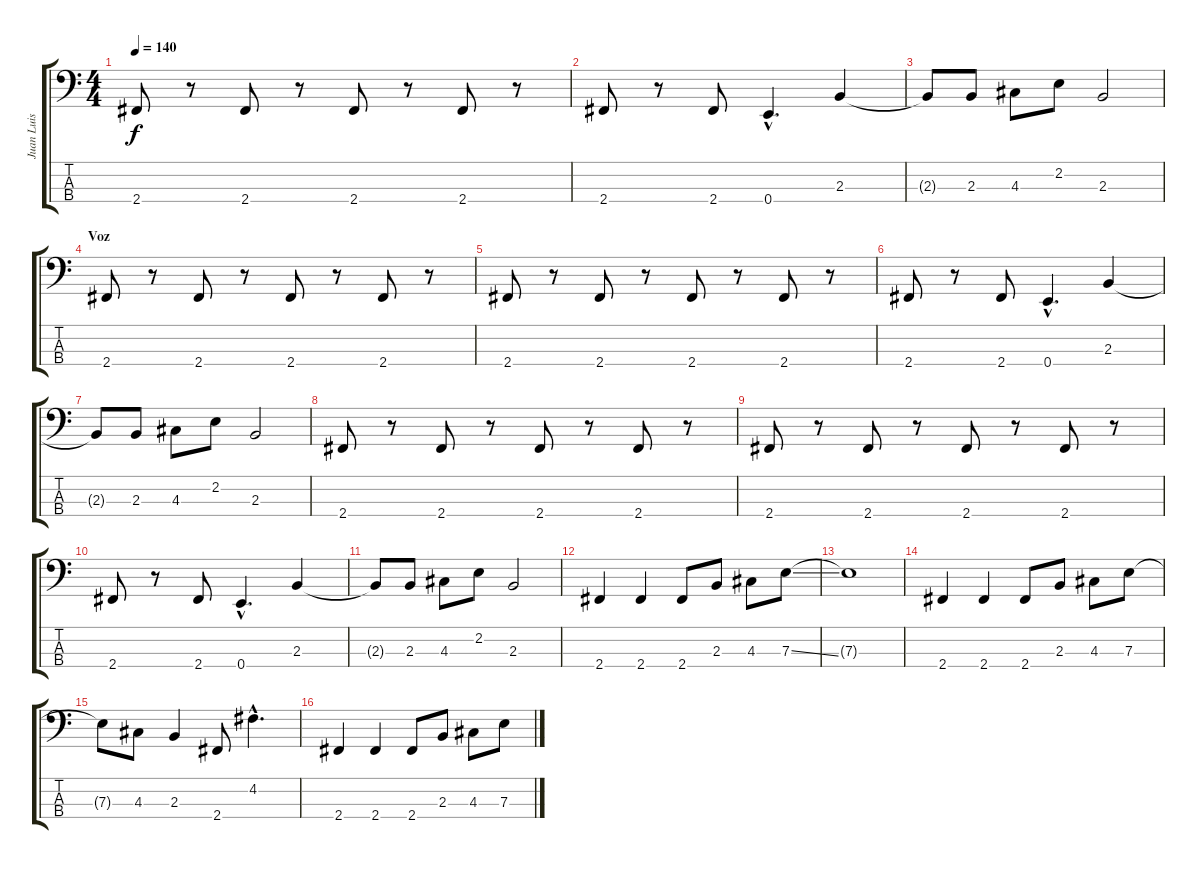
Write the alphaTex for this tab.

\track ("Juan Luis Serrano" "Juan Luis ") {instrument electricbasspick}
\staff {score tabs}
\tuning (G2 D2 A1 E1) {hide}
\ts (4 4)
\tempo 140
\clef f4
\ks c
2.4.8{dy f} r.8 2.4.8 r.8 2.4.8 r.8 2.4.8 r.8 |
2.4.8 r.8 2.4.8 0.4{hac}.4{d} 2.3.4 |
2.3{t}.8 2.3.8 4.3.8 2.2.8 2.3.2 |
\section ("" "Voz")
2.4.8 r.8 2.4.8 r.8 2.4.8 r.8 2.4.8 r.8 |
2.4.8 r.8 2.4.8 r.8 2.4.8 r.8 2.4.8 r.8 |
2.4.8 r.8 2.4.8 0.4{hac}.4{d} 2.3.4 |
2.3{t}.8 2.3.8 4.3.8 2.2.8 2.3.2 |
2.4.8 r.8 2.4.8 r.8 2.4.8 r.8 2.4.8 r.8 |
2.4.8 r.8 2.4.8 r.8 2.4.8 r.8 2.4.8 r.8 |
2.4.8 r.8 2.4.8 0.4{hac}.4{d} 2.3.4 |
2.3{t}.8 2.3.8 4.3.8 2.2.8 2.3.2 |
2.4.4 2.4.4 2.4.8 2.3.8 4.3.8 7.3{ss}.8 |
7.3{t}.1 |
2.4.4 2.4.4 2.4.8 2.3.8 4.3.8 7.3.8 |
7.3{t}.8 4.3.8 2.3.4 2.4.8 4.2{hac}.4{d} |
2.4.4 2.4.4 2.4.8 2.3.8 4.3.8 7.3.8
